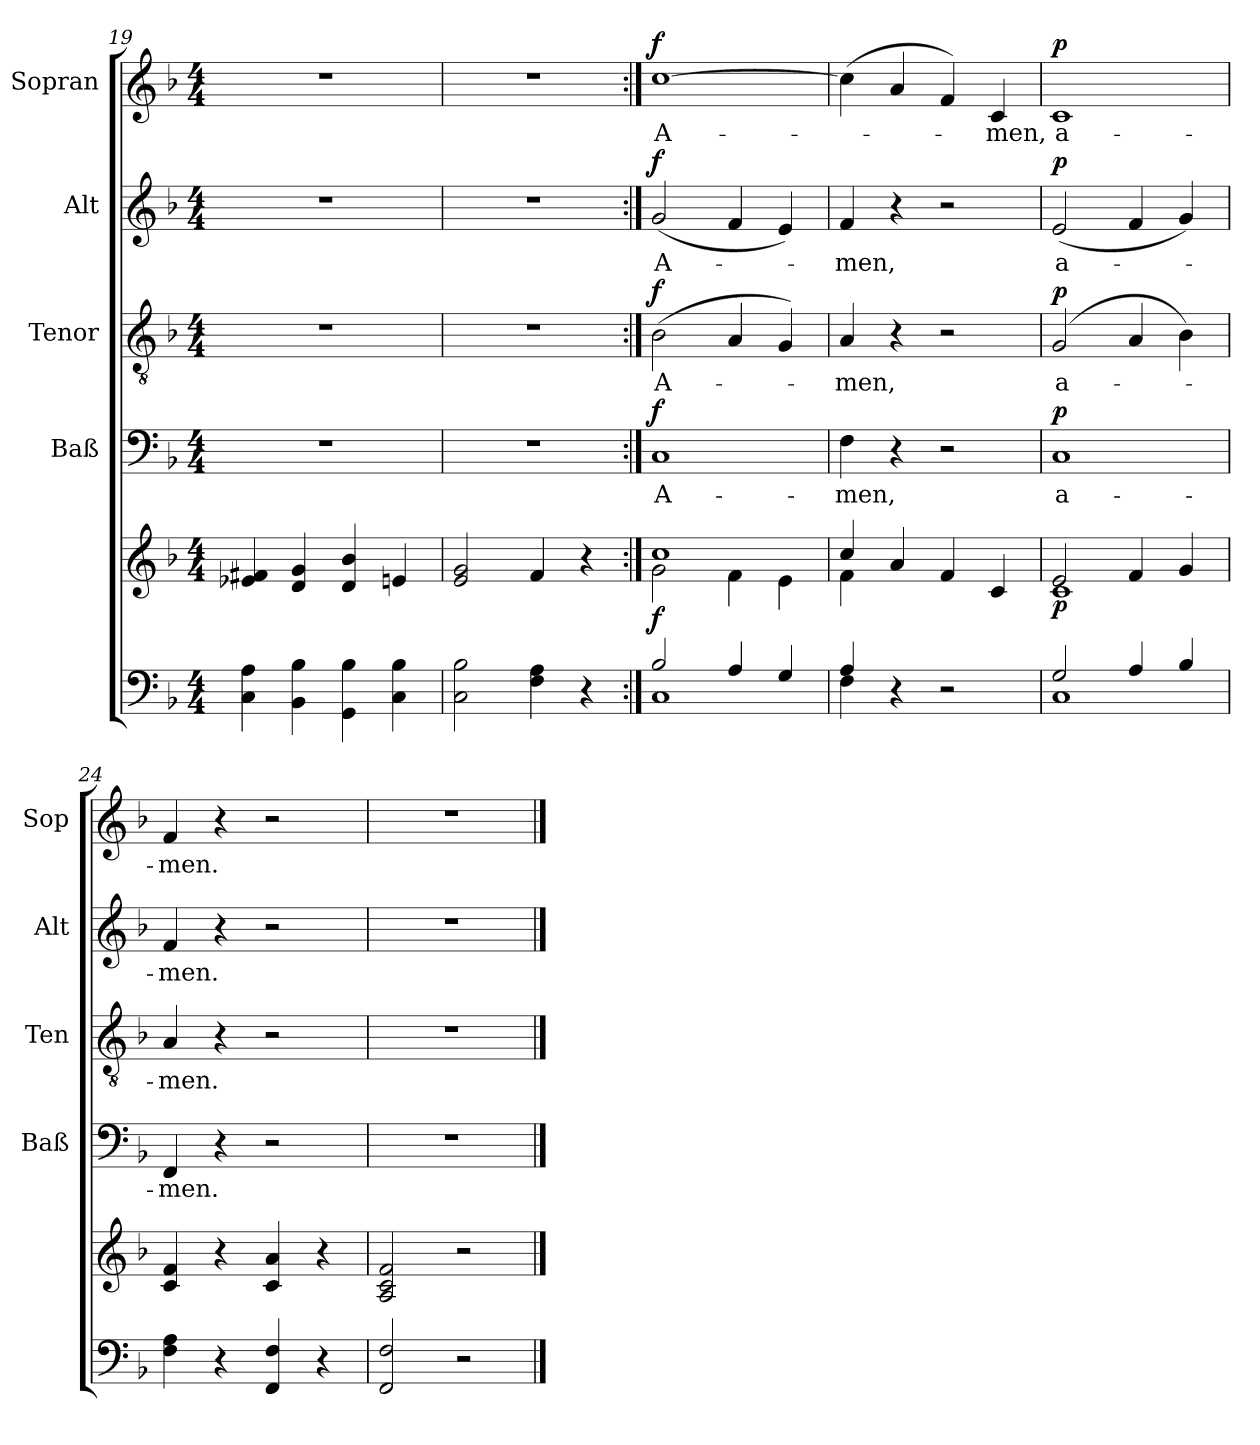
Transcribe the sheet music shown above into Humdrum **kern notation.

**kern	**kern	**dynam	**kern	**text	**dynam	**kern	**text	**dynam	**kern	**text	**dynam	**kern	**text	**dynam
*part5	*part5	*part5	*part4	*part4	*part4	*part3	*part3	*part3	*part2	*part2	*part2	*part1	*part1	*part1
*staff6	*staff5	*staff5/6	*staff4	*staff4	*staff4	*staff3	*staff3	*staff3	*staff2	*staff2	*staff2	*staff1	*staff1	*staff1
*	*	*	*I"Baß	*	*	*I"Tenor	*	*	*I"Alt	*	*	*I"Sopran	*	*
*	*	*	*I'Baß	*	*	*I'Ten	*	*	*I'Alt	*	*	*I'Sop	*	*
*clefF4	*clefG2	*	*clefF4	*	*	*clefGv2	*	*	*clefG2	*	*	*clefG2	*	*
*k[b-]	*k[b-]	*	*k[b-]	*	*	*k[b-]	*	*	*k[b-]	*	*	*k[b-]	*	*
*F:	*F:	*	*F:	*	*	*F:	*	*	*F:	*	*	*F:	*	*
*M4/4	*M4/4	*	*M4/4	*	*	*M4/4	*	*	*M4/4	*	*	*M4/4	*	*
=19	=19	=19	=19	=19	=19	=19	=19	=19	=19	=19	=19	=19	=19	=19
4C\ 4A\	4e-X/ 4f#X/	.	1r	.	.	1r	.	.	1r	.	.	1r	.	.
4BB-\ 4B-\	4d/ 4g/	.	.	.	.	.	.	.	.	.	.	.	.	.
4GG\ 4B-\	4d/ 4b-/	.	.	.	.	.	.	.	.	.	.	.	.	.
4C\ 4B-\	4en/	.	.	.	.	.	.	.	.	.	.	.	.	.
=20	=20	=20	=20	=20	=20	=20	=20	=20	=20	=20	=20	=20	=20	=20
2C\ 2B-\	2e/ 2g/	.	1r	.	.	1r	.	.	1r	.	.	1r	.	.
4F\ 4A\	4f/	.	.	.	.	.	.	.	.	.	.	.	.	.
4r	4r	.	.	.	.	.	.	.	.	.	.	.	.	.
!!LO:PB:g=z
=21:|!	=21:|!	=21:|!	=21:|!	=21:|!	=21:|!	=21:|!	=21:|!	=21:|!	=21:|!	=21:|!	=21:|!	=21:|!	=21:|!	=21:|!
*^	*^	*	*	*	*	*	*	*	*	*	*	*	*	*
!	!	!	!	!LO:DY:b	!	!LO:LY:b	!LO:DY:a	!	!LO:LY:b	!LO:DY:a	!	!LO:LY:b	!LO:DY:a	!	!LO:LY:b	!LO:DY:a
2B-/	1C	1cc	2g\	f	1C	A-	f	(<2B-\	A-	f	(<2g/	A-	f	[1cc	A-	f
4A/	.	.	4f\	.	.	.	.	4A/	.	.	4f/	.	.	.	.	.
4G/	.	.	4e\	.	.	.	.	4G/)	.	.	4e/)	.	.	.	.	.
=22	=22	=22	=22	=22	=22	=22	=22	=22	=22	=22	=22	=22	=22	=22	=22	=22
!	!	!	!	!	!	!LO:LY:b	!	!	!LO:LY:b	!	!	!LO:LY:b	!	!	!	!
4A/	4F\	4cc/	4f\	.	4F\	-men,	.	4A/	-men,	.	4f/	-men,	.	(<4cc\]	.	.
4r	2.ryy	4a/	2.ryy	.	4r	.	.	4r	.	.	4r	.	.	4a/	.	.
2r	.	4f/	.	.	2r	.	.	2r	.	.	2r	.	.	4f/)	.	.
!	!	!	!	!	!	!	!	!	!	!	!	!	!	!	!LO:LY:b	!
.	.	4c/	.	.	.	.	.	.	.	.	.	.	.	4c/	-men,	.
=23	=23	=23	=23	=23	=23	=23	=23	=23	=23	=23	=23	=23	=23	=23	=23	=23
!	!	!	!	!LO:DY:b	!	!LO:LY:b	!LO:DY:a	!	!LO:LY:b	!LO:DY:a	!	!LO:LY:b	!LO:DY:a	!	!LO:LY:b	!LO:DY:a
2G/	1C	2e/	1c	p	1C	a-	p	(<2G/	a-	p	(<2e/	a-	p	1c	a-	p
4A/	.	4f/	.	.	.	.	.	4A/	.	.	4f/	.	.	.	.	.
4B-/	.	4g/	.	.	.	.	.	4B-\)	.	.	4g/)	.	.	.	.	.
*v	*v	*	*	*	*	*	*	*	*	*	*	*	*	*	*	*
*	*v	*v	*	*	*	*	*	*	*	*	*	*	*	*	*
=24	=24	=24	=24	=24	=24	=24	=24	=24	=24	=24	=24	=24	=24	=24
!	!	!	!	!LO:LY:b	!	!	!LO:LY:b	!	!	!LO:LY:b	!	!	!LO:LY:b	!
4F\ 4A\	4c/ 4f/	.	4FF/	-men.	.	4A/	-men.	.	4f/	-men.	.	4f/	-men.	.
4r	4r	.	4r	.	.	4r	.	.	4r	.	.	4r	.	.
4FF/ 4F/	4c/ 4a/	.	2r	.	.	2r	.	.	2r	.	.	2r	.	.
4r	4r	.	.	.	.	.	.	.	.	.	.	.	.	.
=25	=25	=25	=25	=25	=25	=25	=25	=25	=25	=25	=25	=25	=25	=25
2FF/ 2F/	2A/ 2c/ 2f/	.	1r	.	.	1r	.	.	1r	.	.	1r	.	.
2r	2r	.	.	.	.	.	.	.	.	.	.	.	.	.
==	==	==	==	==	==	==	==	==	==	==	==	==	==	==
*-	*-	*-	*-	*-	*-	*-	*-	*-	*-	*-	*-	*-	*-	*-
